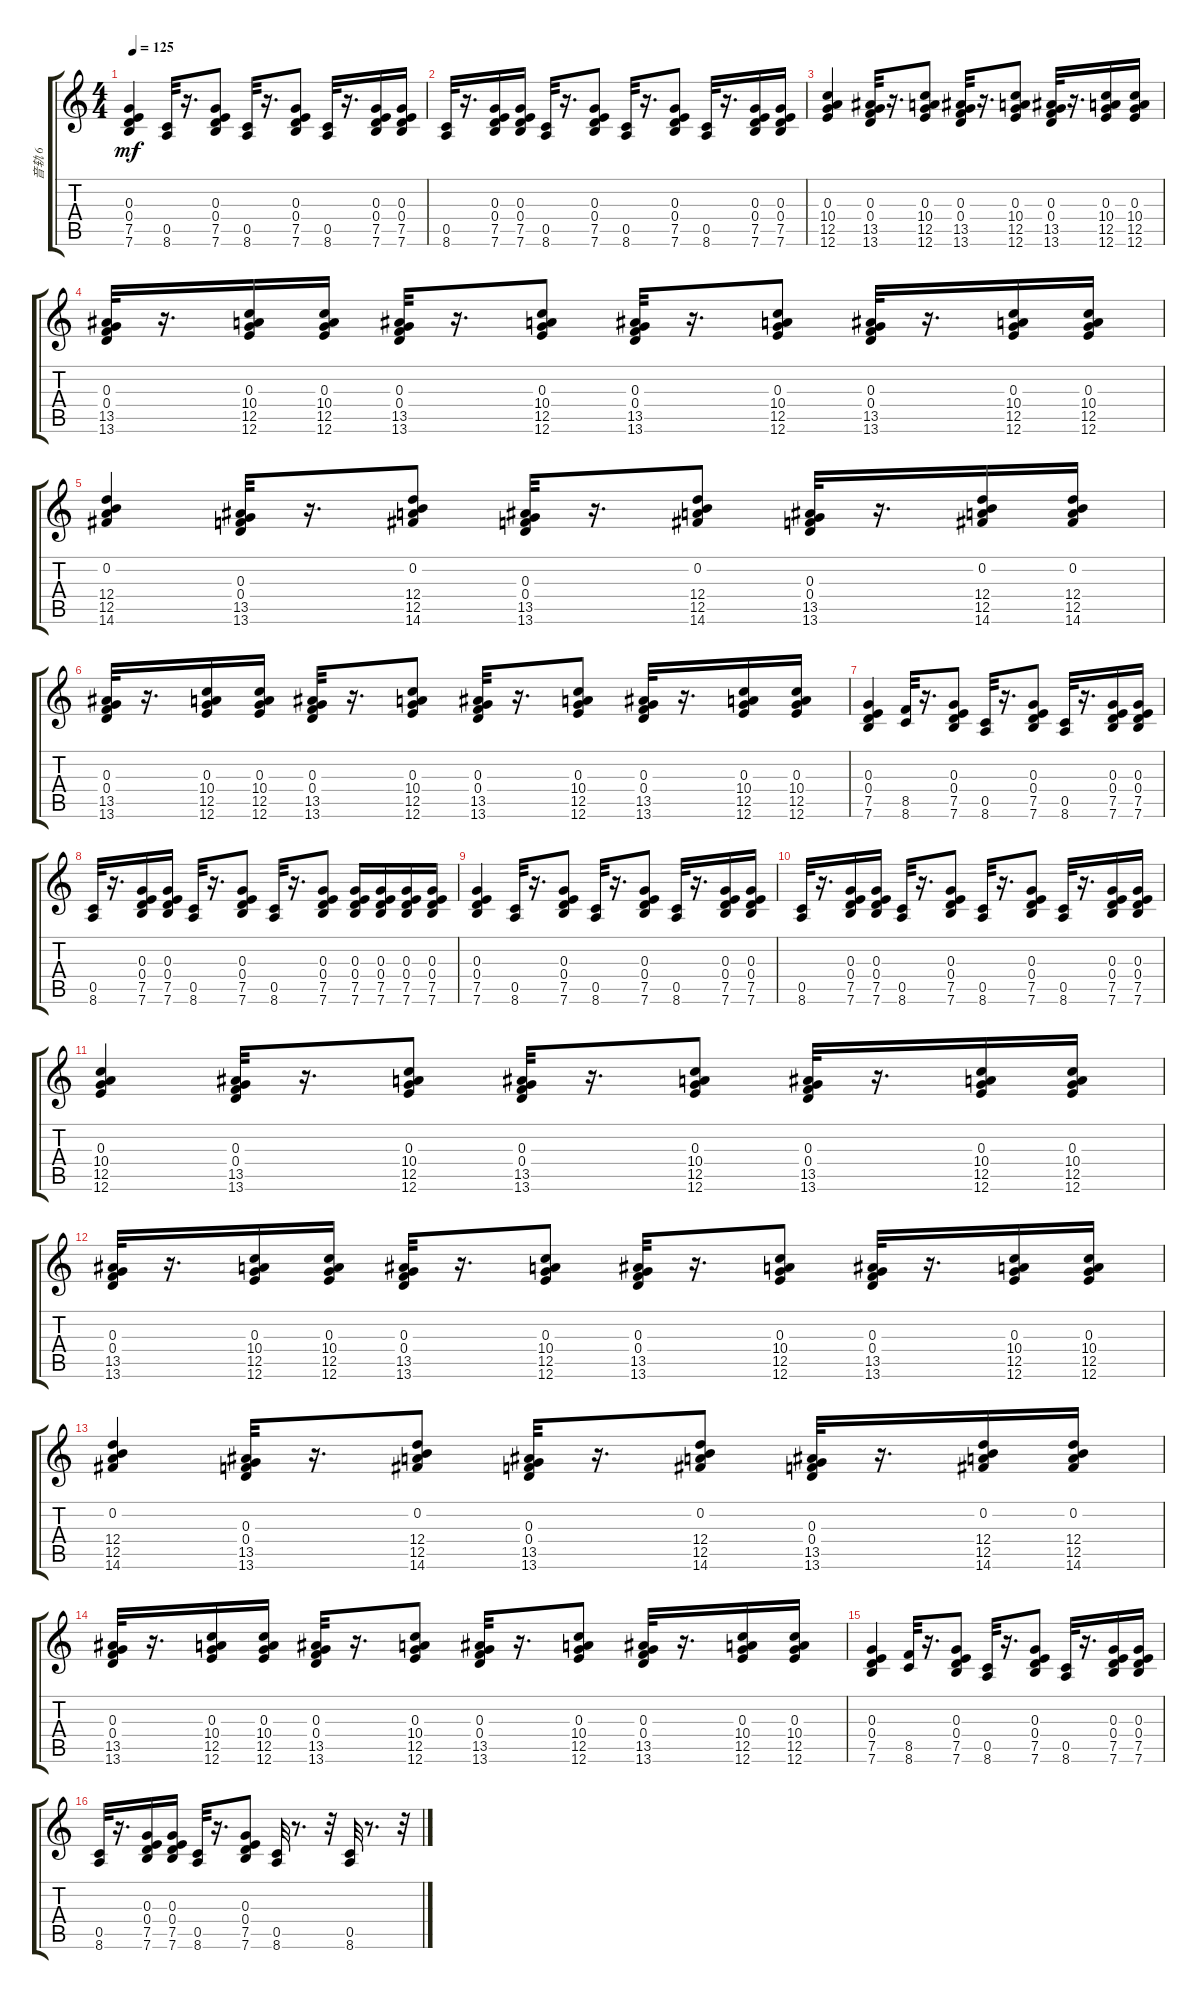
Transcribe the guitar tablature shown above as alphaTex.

\track ("音轨 6" "音轨 6") {instrument acousticguitarsteel}
\staff {score tabs}
\tuning (E4 B3 G3 D3 A2 E2) {hide}
\ts (4 4)
\tempo 125
\clef g2
\ks c
(0.3 0.4 7.5 7.6).4{dy mf instrument acousticguitarsteel} (0.5 8.6).32 r.16{d} (0.3 0.4 7.5 7.6).8 (0.5 8.6).32 r.16{d} (0.3 0.4 7.5 7.6).8 (0.5 8.6).32 r.16{d} (0.3 0.4 7.5 7.6).16 (0.3 0.4 7.5 7.6).16 |
(0.5 8.6).32 r.16{d} (0.3 0.4 7.5 7.6).16 (0.3 0.4 7.5 7.6).16 (0.5 8.6).32 r.16{d} (0.3 0.4 7.5 7.6).8 (0.5 8.6).32 r.16{d} (0.3 0.4 7.5 7.6).8 (0.5 8.6).32 r.16{d} (0.3 0.4 7.5 7.6).16 (0.3 0.4 7.5 7.6).16 |
(0.3 10.4 12.5 12.6).4 (0.3 0.4 13.5 13.6).32 r.16{d} (0.3 10.4 12.5 12.6).8 (0.3 0.4 13.5 13.6).32 r.16{d} (0.3 10.4 12.5 12.6).8 (0.3 0.4 13.5 13.6).32 r.16{d} (0.3 10.4 12.5 12.6).16 (0.3 10.4 12.5 12.6).16 |
(0.3 0.4 13.5 13.6).32 r.16{d} (0.3 10.4 12.5 12.6).16 (0.3 10.4 12.5 12.6).16 (0.3 0.4 13.5 13.6).32 r.16{d} (0.3 10.4 12.5 12.6).8 (0.3 0.4 13.5 13.6).32 r.16{d} (0.3 10.4 12.5 12.6).8 (0.3 0.4 13.5 13.6).32 r.16{d} (0.3 10.4 12.5 12.6).16 (0.3 10.4 12.5 12.6).16 |
(0.2 12.4 12.5 14.6).4 (0.3 0.4 13.5 13.6).32 r.16{d} (0.2 12.4 12.5 14.6).8 (0.3 0.4 13.5 13.6).32 r.16{d} (0.2 12.4 12.5 14.6).8 (0.3 0.4 13.5 13.6).32 r.16{d} (0.2 12.4 12.5 14.6).16 (0.2 12.4 12.5 14.6).16 |
(0.3 0.4 13.5 13.6).32 r.16{d} (0.3 10.4 12.5 12.6).16 (0.3 10.4 12.5 12.6).16 (0.3 0.4 13.5 13.6).32 r.16{d} (0.3 10.4 12.5 12.6).8 (0.3 0.4 13.5 13.6).32 r.16{d} (0.3 10.4 12.5 12.6).8 (0.3 0.4 13.5 13.6).32 r.16{d} (0.3 10.4 12.5 12.6).16 (0.3 10.4 12.5 12.6).16 |
(0.3 0.4 7.5 7.6).4 (8.5 8.6).32 r.16{d} (0.3 0.4 7.5 7.6).8 (0.5 8.6).32 r.16{d} (0.3 0.4 7.5 7.6).8 (0.5 8.6).32 r.16{d} (0.3 0.4 7.5 7.6).16 (0.3 0.4 7.5 7.6).16 |
(0.5 8.6).32 r.16{d} (0.3 0.4 7.5 7.6).16 (0.3 0.4 7.5 7.6).16 (0.5 8.6).32 r.16{d} (0.3 0.4 7.5 7.6).8 (0.5 8.6).32 r.16{d} (0.3 0.4 7.5 7.6).8 (0.3 0.4 7.5 7.6).16 (0.3 0.4 7.5 7.6).16 (0.3 0.4 7.5 7.6).16 (0.3 0.4 7.5 7.6).16 |
(0.3 0.4 7.5 7.6).4 (0.5 8.6).32 r.16{d} (0.3 0.4 7.5 7.6).8 (0.5 8.6).32 r.16{d} (0.3 0.4 7.5 7.6).8 (0.5 8.6).32 r.16{d} (0.3 0.4 7.5 7.6).16 (0.3 0.4 7.5 7.6).16 |
(0.5 8.6).32 r.16{d} (0.3 0.4 7.5 7.6).16 (0.3 0.4 7.5 7.6).16 (0.5 8.6).32 r.16{d} (0.3 0.4 7.5 7.6).8 (0.5 8.6).32 r.16{d} (0.3 0.4 7.5 7.6).8 (0.5 8.6).32 r.16{d} (0.3 0.4 7.5 7.6).16 (0.3 0.4 7.5 7.6).16 |
(0.3 10.4 12.5 12.6).4 (0.3 0.4 13.5 13.6).32 r.16{d} (0.3 10.4 12.5 12.6).8 (0.3 0.4 13.5 13.6).32 r.16{d} (0.3 10.4 12.5 12.6).8 (0.3 0.4 13.5 13.6).32 r.16{d} (0.3 10.4 12.5 12.6).16 (0.3 10.4 12.5 12.6).16 |
(0.3 0.4 13.5 13.6).32 r.16{d} (0.3 10.4 12.5 12.6).16 (0.3 10.4 12.5 12.6).16 (0.3 0.4 13.5 13.6).32 r.16{d} (0.3 10.4 12.5 12.6).8 (0.3 0.4 13.5 13.6).32 r.16{d} (0.3 10.4 12.5 12.6).8 (0.3 0.4 13.5 13.6).32 r.16{d} (0.3 10.4 12.5 12.6).16 (0.3 10.4 12.5 12.6).16 |
(0.2 12.4 12.5 14.6).4 (0.3 0.4 13.5 13.6).32 r.16{d} (0.2 12.4 12.5 14.6).8 (0.3 0.4 13.5 13.6).32 r.16{d} (0.2 12.4 12.5 14.6).8 (0.3 0.4 13.5 13.6).32 r.16{d} (0.2 12.4 12.5 14.6).16 (0.2 12.4 12.5 14.6).16 |
(0.3 0.4 13.5 13.6).32 r.16{d} (0.3 10.4 12.5 12.6).16 (0.3 10.4 12.5 12.6).16 (0.3 0.4 13.5 13.6).32 r.16{d} (0.3 10.4 12.5 12.6).8 (0.3 0.4 13.5 13.6).32 r.16{d} (0.3 10.4 12.5 12.6).8 (0.3 0.4 13.5 13.6).32 r.16{d} (0.3 10.4 12.5 12.6).16 (0.3 10.4 12.5 12.6).16 |
(0.3 0.4 7.5 7.6).4 (8.5 8.6).32 r.16{d} (0.3 0.4 7.5 7.6).8 (0.5 8.6).32 r.16{d} (0.3 0.4 7.5 7.6).8 (0.5 8.6).32 r.16{d} (0.3 0.4 7.5 7.6).16 (0.3 0.4 7.5 7.6).16 |
(0.5 8.6).32 r.16{d} (0.3 0.4 7.5 7.6).16 (0.3 0.4 7.5 7.6).16 (0.5 8.6).32 r.16{d} (0.3 0.4 7.5 7.6).8 (0.5 8.6).32 r.8{d} r.32 (0.5 8.6).32 r.8{d} r.32
